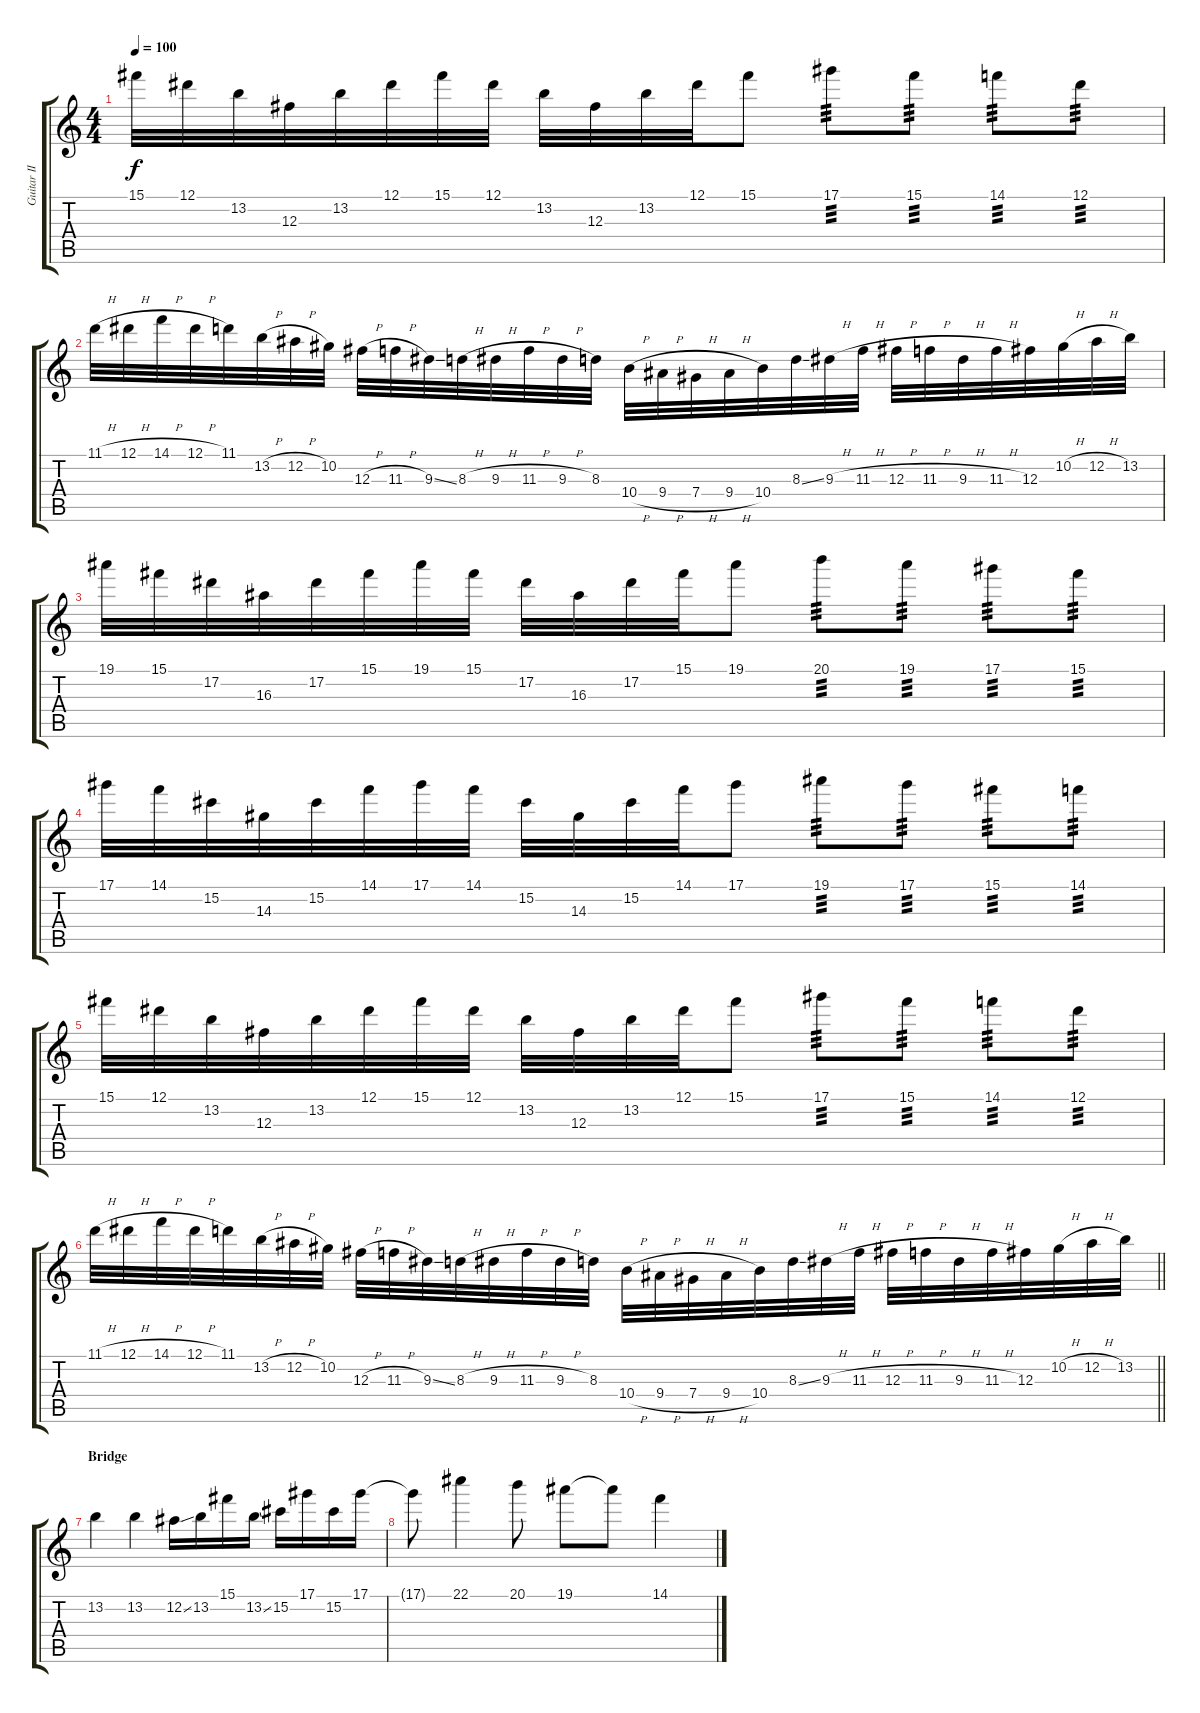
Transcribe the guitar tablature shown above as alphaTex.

\track ("Guitar II" "Guitar II") {instrument distortionguitar}
\staff {score tabs}
\tuning (Eb4 Bb3 Gb3 Db3 Ab2 Eb2) {hide}
\ts (4 4)
\tempo 100
\clef g2
\ks c
15.1.32{dy f} 12.1.32 13.2.32 12.3.32 13.2.32 12.1.32 15.1.32 12.1.32 13.2.32 12.3.32 13.2.32 12.1.32 15.1.8 17.1.8{tp 3} 15.1.8{tp 3} 14.1.8{tp 3} 12.1.8{tp 3} |
11.1{h}.32 12.1{h}.32 14.1{h}.32 12.1{h}.32 11.1.32 13.2{h}.32 12.2{h}.32 10.2.32 12.3{h}.32 11.3{h}.32 9.3{ss}.32 8.3{h}.32 9.3{h}.32 11.3{h}.32 9.3{h}.32 8.3.32 10.4{h}.32 9.4{h}.32 7.4{h}.32 9.4{h}.32 10.4.32 8.3{ss}.32 9.3{h}.32 11.3{h}.32 12.3{h}.32 11.3{h}.32 9.3{h}.32 11.3{h}.32 12.3.32 10.2{h}.32 12.2{h}.32 13.2.32 |
19.1.32 15.1.32 17.2.32 16.3.32 17.2.32 15.1.32 19.1.32 15.1.32 17.2.32 16.3.32 17.2.32 15.1.32 19.1.8 20.1.8{tp 3} 19.1.8{tp 3} 17.1.8{tp 3} 15.1.8{tp 3} |
17.1.32 14.1.32 15.2.32 14.3.32 15.2.32 14.1.32 17.1.32 14.1.32 15.2.32 14.3.32 15.2.32 14.1.32 17.1.8 19.1.8{tp 3} 17.1.8{tp 3} 15.1.8{tp 3} 14.1.8{tp 3} |
15.1.32 12.1.32 13.2.32 12.3.32 13.2.32 12.1.32 15.1.32 12.1.32 13.2.32 12.3.32 13.2.32 12.1.32 15.1.8 17.1.8{tp 3} 15.1.8{tp 3} 14.1.8{tp 3} 12.1.8{tp 3} |
\barLineRight lightlight
11.1{h}.32 12.1{h}.32 14.1{h}.32 12.1{h}.32 11.1.32 13.2{h}.32 12.2{h}.32 10.2.32 12.3{h}.32 11.3{h}.32 9.3{ss}.32 8.3{h}.32 9.3{h}.32 11.3{h}.32 9.3{h}.32 8.3.32 10.4{h}.32 9.4{h}.32 7.4{h}.32 9.4{h}.32 10.4.32 8.3{ss}.32 9.3{h}.32 11.3{h}.32 12.3{h}.32 11.3{h}.32 9.3{h}.32 11.3{h}.32 12.3.32 10.2{h}.32 12.2{h}.32 13.2.32 |
\section ("" "Bridge")
13.2.4 13.2.4 12.2{ss}.16 13.2.16 15.1.16 13.2{ss}.16 15.2.16 17.1.16 15.2.16 17.1.16 |
17.1{t}.8 22.1.4 20.1.8 19.1.8 19.1{t}.8 14.1.4
